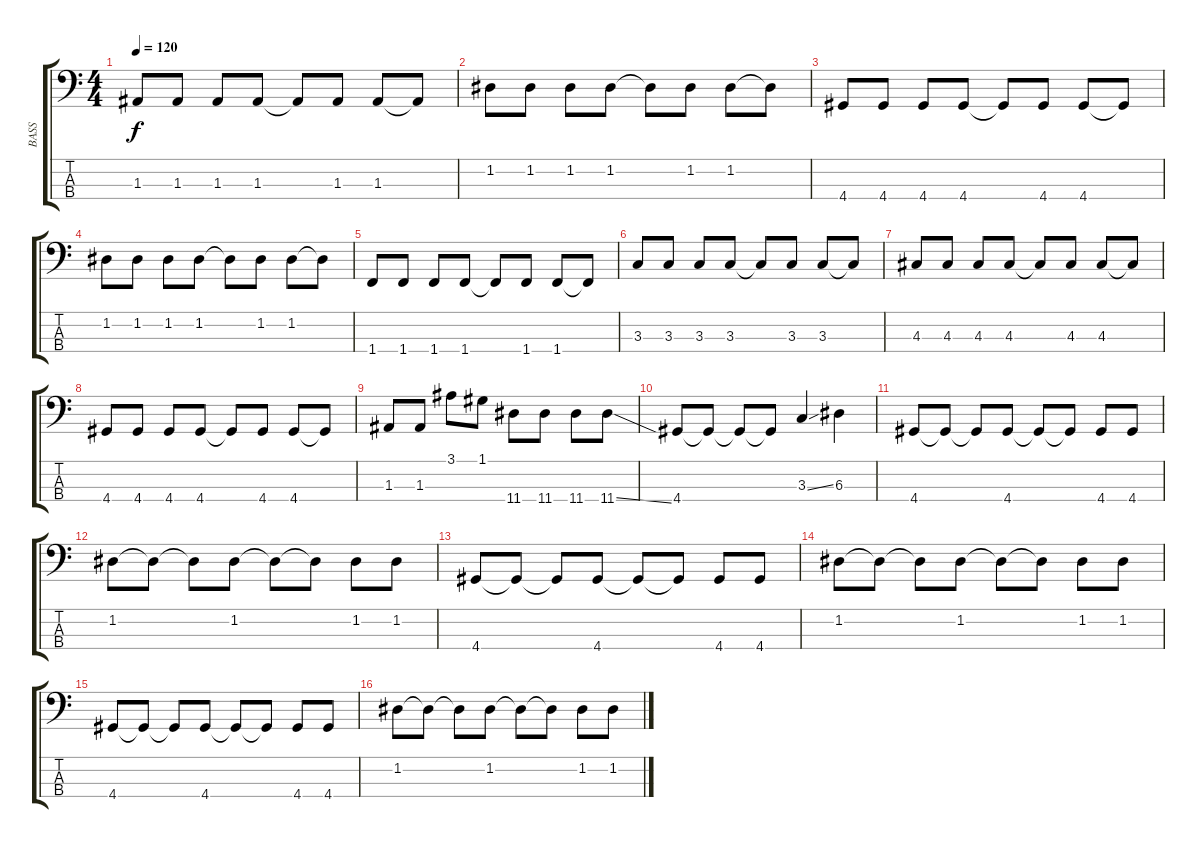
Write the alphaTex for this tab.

\track ("BASS" "BASS") {instrument electricbassfinger}
\staff {score tabs}
\tuning (G2 D2 A1 E1) {hide}
\ts (4 4)
\tempo 120
\clef f4
\ks c
1.3.8{dy f} 1.3.8 1.3.8 1.3.8 1.3{t}.8 1.3.8 1.3.8 1.3{t}.8 |
1.2.8 1.2.8 1.2.8 1.2.8 1.2{t}.8 1.2.8 1.2.8 1.2{t}.8 |
4.4.8 4.4.8 4.4.8 4.4.8 4.4{t}.8 4.4.8 4.4.8 4.4{t}.8 |
1.2.8 1.2.8 1.2.8 1.2.8 1.2{t}.8 1.2.8 1.2.8 1.2{t}.8 |
1.4.8 1.4.8 1.4.8 1.4.8 1.4{t}.8 1.4.8 1.4.8 1.4{t}.8 |
3.3.8 3.3.8 3.3.8 3.3.8 3.3{t}.8 3.3.8 3.3.8 3.3{t}.8 |
4.3.8 4.3.8 4.3.8 4.3.8 4.3{t}.8 4.3.8 4.3.8 4.3{t}.8 |
4.4.8 4.4.8 4.4.8 4.4.8 4.4{t}.8 4.4.8 4.4.8 4.4{t}.8 |
1.3.8 1.3.8 3.1.8 1.1.8 11.4.8 11.4.8 11.4.8 11.4{ss}.8 |
4.4.8 4.4{t}.8 4.4{t}.8 4.4{t}.8 3.3{ss}.4{volume 10} 6.3.4 |
4.4.8 4.4{t}.8 4.4{t}.8 4.4.8 4.4{t}.8 4.4{t}.8 4.4.8 4.4.8 |
1.2.8 1.2{t}.8 1.2{t}.8 1.2.8 1.2{t}.8 1.2{t}.8 1.2.8 1.2.8 |
4.4.8 4.4{t}.8 4.4{t}.8 4.4.8 4.4{t}.8 4.4{t}.8 4.4.8 4.4.8 |
1.2.8 1.2{t}.8 1.2{t}.8 1.2.8 1.2{t}.8 1.2{t}.8 1.2.8 1.2.8 |
4.4.8 4.4{t}.8 4.4{t}.8 4.4.8 4.4{t}.8 4.4{t}.8 4.4.8 4.4.8 |
1.2.8 1.2{t}.8 1.2{t}.8 1.2.8 1.2{t}.8 1.2{t}.8 1.2.8 1.2.8
